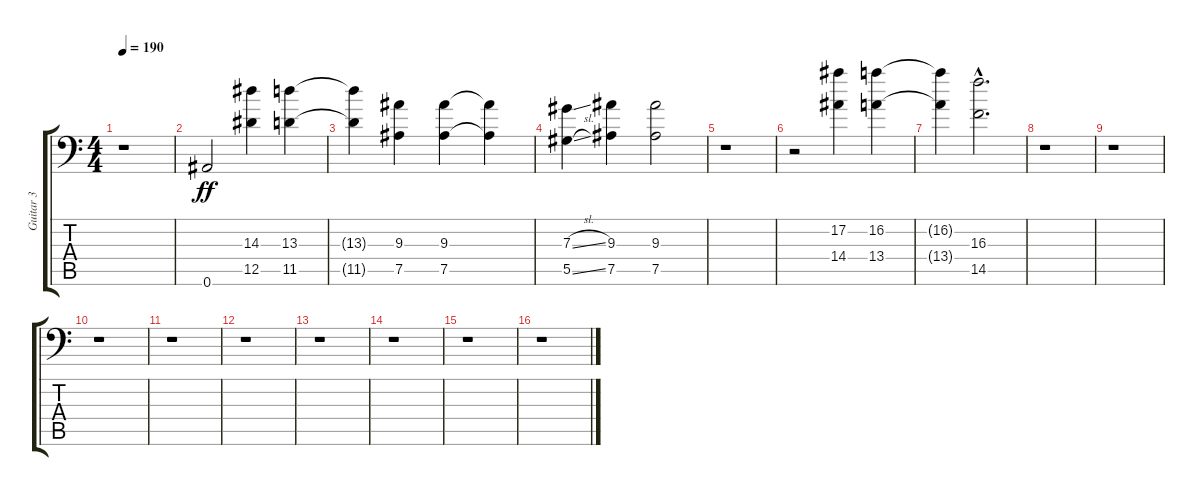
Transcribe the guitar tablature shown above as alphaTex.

\track ("Guitar 3" "Guitar 3") {instrument distortionguitar}
\staff {score tabs}
\tuning (Bb3 F3 Db3 Ab2 Eb2 Bb1) {hide}
\ts (4 4)
\tempo 190
\clef f4
\ks c
r.1{dy ff} |
0.6.2{volume 9 balance 1} (14.3 12.5).4 (13.3 11.5).4 |
(13.3{t} 11.5{t}).4 (9.3 7.5).4 (9.3 7.5).4 (9.3{t} 7.5{t}).4 |
(7.3{sl} 5.5{sl}).4 (9.3 7.5).4 (9.3 7.5).2 |
r.1 |
r.2{volume 13 balance 15} (17.2 14.4).4 (16.2 13.4).4 |
(16.2{t} 13.4{t}).4 (16.3{hac} 14.5{hac}).2{d} |
r.1 |
r.1 |
r.1 |
r.1 |
r.1 |
r.1 |
r.1 |
r.1 |
r.1
